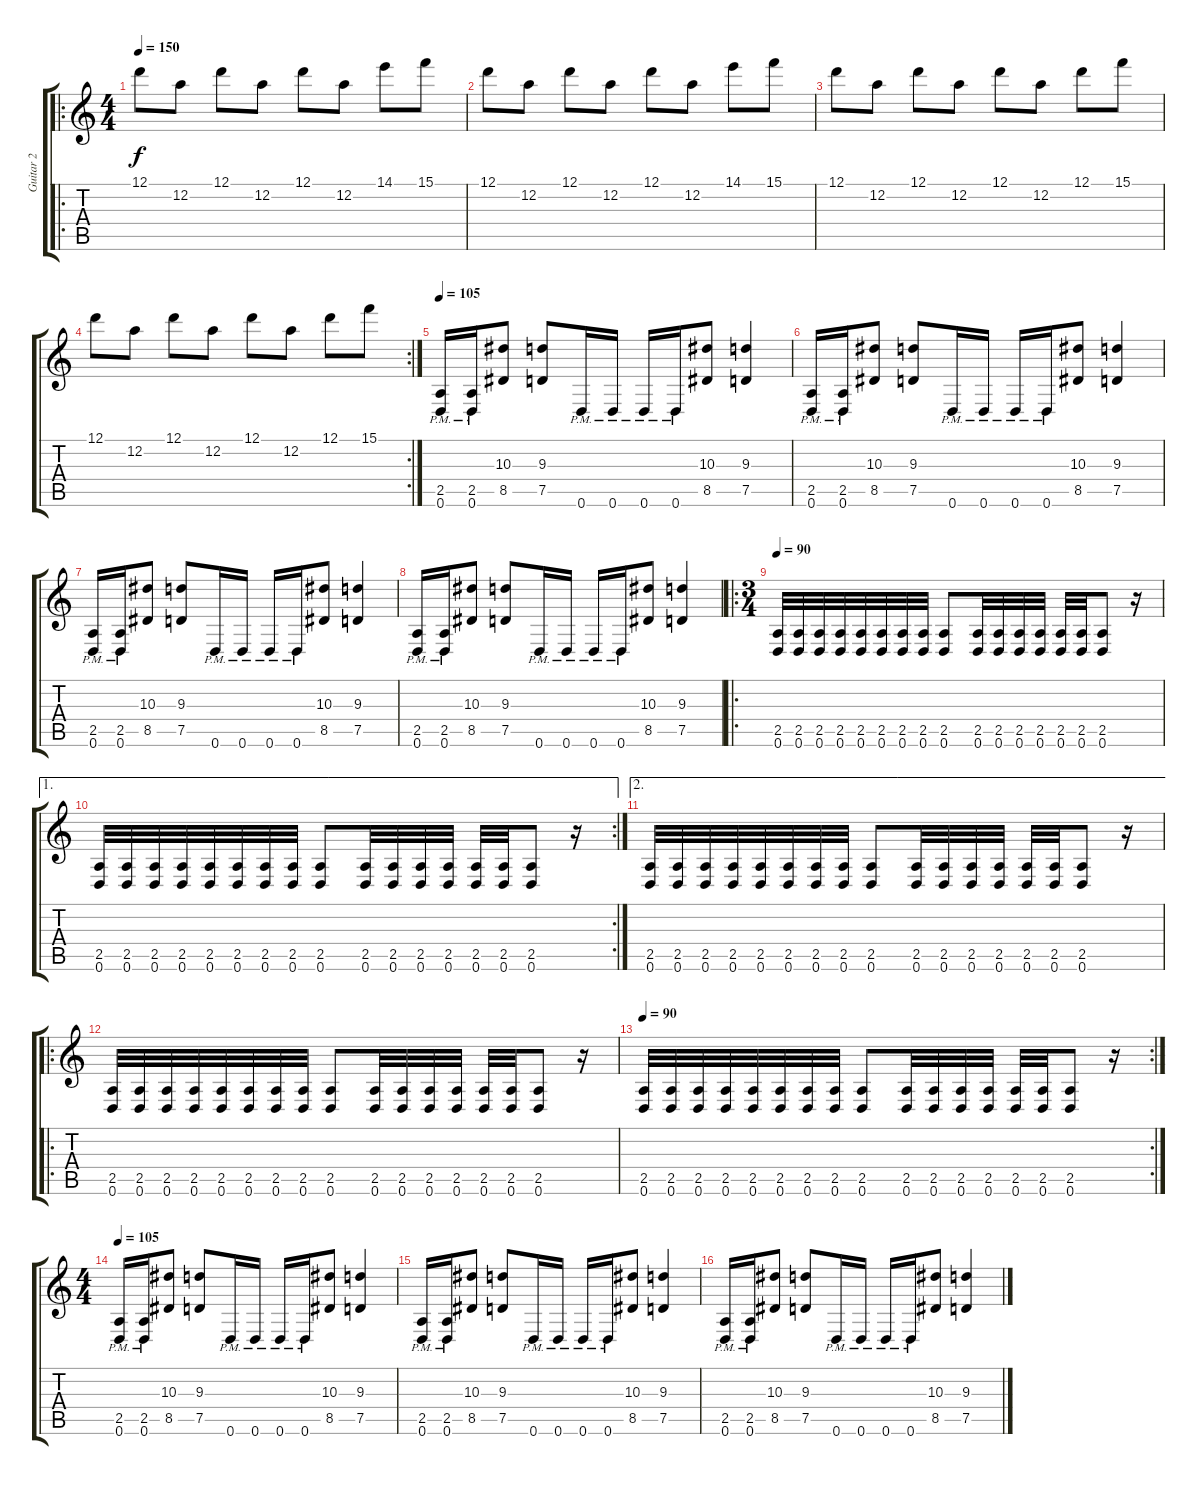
\track ("Guitar 2" "Guitar 2") {instrument distortionguitar}
\staff {score tabs}
\tuning (D4 A3 F3 C3 G2 D2) {hide}
\ro
\ts (4 4)
\tempo 150
\clef g2
\ks c
12.1.8{dy f} 12.2.8 12.1.8 12.2.8 12.1.8 12.2.8 14.1.8 15.1.8 |
12.1.8 12.2.8 12.1.8 12.2.8 12.1.8 12.2.8 14.1.8 15.1.8 |
12.1.8 12.2.8 12.1.8 12.2.8 12.1.8 12.2.8 12.1.8 15.1.8 |
\rc 2
12.1.8 12.2.8 12.1.8 12.2.8 12.1.8 12.2.8 12.1.8 15.1.8 |
\tempo 105
(2.5{pm} 0.6{pm}).16 (2.5{pm} 0.6{pm}).16 (10.3 8.5).8 (9.3 7.5).8 0.6{pm}.16 0.6{pm}.16 0.6{pm}.16 0.6{pm}.16 (10.3 8.5).8 (9.3 7.5).4 |
(2.5{pm} 0.6{pm}).16 (2.5{pm} 0.6{pm}).16 (10.3 8.5).8 (9.3 7.5).8 0.6{pm}.16 0.6{pm}.16 0.6{pm}.16 0.6{pm}.16 (10.3 8.5).8 (9.3 7.5).4 |
(2.5{pm} 0.6{pm}).16 (2.5{pm} 0.6{pm}).16 (10.3 8.5).8 (9.3 7.5).8 0.6{pm}.16 0.6{pm}.16 0.6{pm}.16 0.6{pm}.16 (10.3 8.5).8 (9.3 7.5).4 |
(2.5{pm} 0.6{pm}).16 (2.5{pm} 0.6{pm}).16 (10.3 8.5).8 (9.3 7.5).8 0.6{pm}.16 0.6{pm}.16 0.6{pm}.16 0.6{pm}.16 (10.3 8.5).8 (9.3 7.5).4 |
\ro
\ts (3 4)
\tempo 90
(2.5 0.6).32 (2.5 0.6).32 (2.5 0.6).32 (2.5 0.6).32 (2.5 0.6).32 (2.5 0.6).32 (2.5 0.6).32 (2.5 0.6).32 (2.5 0.6).8 (2.5 0.6).32 (2.5 0.6).32 (2.5 0.6).32 (2.5 0.6).32 (2.5 0.6).32 (2.5 0.6).32 (2.5 0.6).8 r.16 |
\ae 1
\rc 2
(2.5 0.6).32 (2.5 0.6).32 (2.5 0.6).32 (2.5 0.6).32 (2.5 0.6).32 (2.5 0.6).32 (2.5 0.6).32 (2.5 0.6).32 (2.5 0.6).8 (2.5 0.6).32 (2.5 0.6).32 (2.5 0.6).32 (2.5 0.6).32 (2.5 0.6).32 (2.5 0.6).32 (2.5 0.6).8 r.16 |
\ae 2
(2.5 0.6).32 (2.5 0.6).32 (2.5 0.6).32 (2.5 0.6).32 (2.5 0.6).32 (2.5 0.6).32 (2.5 0.6).32 (2.5 0.6).32 (2.5 0.6).8 (2.5 0.6).32 (2.5 0.6).32 (2.5 0.6).32 (2.5 0.6).32 (2.5 0.6).32 (2.5 0.6).32 (2.5 0.6).8 r.16 |
\ro
(2.5 0.6).32 (2.5 0.6).32 (2.5 0.6).32 (2.5 0.6).32 (2.5 0.6).32 (2.5 0.6).32 (2.5 0.6).32 (2.5 0.6).32 (2.5 0.6).8 (2.5 0.6).32 (2.5 0.6).32 (2.5 0.6).32 (2.5 0.6).32 (2.5 0.6).32 (2.5 0.6).32 (2.5 0.6).8 r.16 |
\rc 2
\tempo 90
(2.5 0.6).32 (2.5 0.6).32 (2.5 0.6).32 (2.5 0.6).32 (2.5 0.6).32 (2.5 0.6).32 (2.5 0.6).32 (2.5 0.6).32 (2.5 0.6).8 (2.5 0.6).32 (2.5 0.6).32 (2.5 0.6).32 (2.5 0.6).32 (2.5 0.6).32 (2.5 0.6).32 (2.5 0.6).8 r.16 |
\ts (4 4)
\tempo 105
(2.5{pm} 0.6{pm}).16 (2.5{pm} 0.6{pm}).16 (10.3 8.5).8 (9.3 7.5).8 0.6{pm}.16 0.6{pm}.16 0.6{pm}.16 0.6{pm}.16 (10.3 8.5).8 (9.3 7.5).4 |
(2.5{pm} 0.6{pm}).16 (2.5{pm} 0.6{pm}).16 (10.3 8.5).8 (9.3 7.5).8 0.6{pm}.16 0.6{pm}.16 0.6{pm}.16 0.6{pm}.16 (10.3 8.5).8 (9.3 7.5).4 |
(2.5{pm} 0.6{pm}).16 (2.5{pm} 0.6{pm}).16 (10.3 8.5).8 (9.3 7.5).8 0.6{pm}.16 0.6{pm}.16 0.6{pm}.16 0.6{pm}.16 (10.3 8.5).8 (9.3 7.5).4
